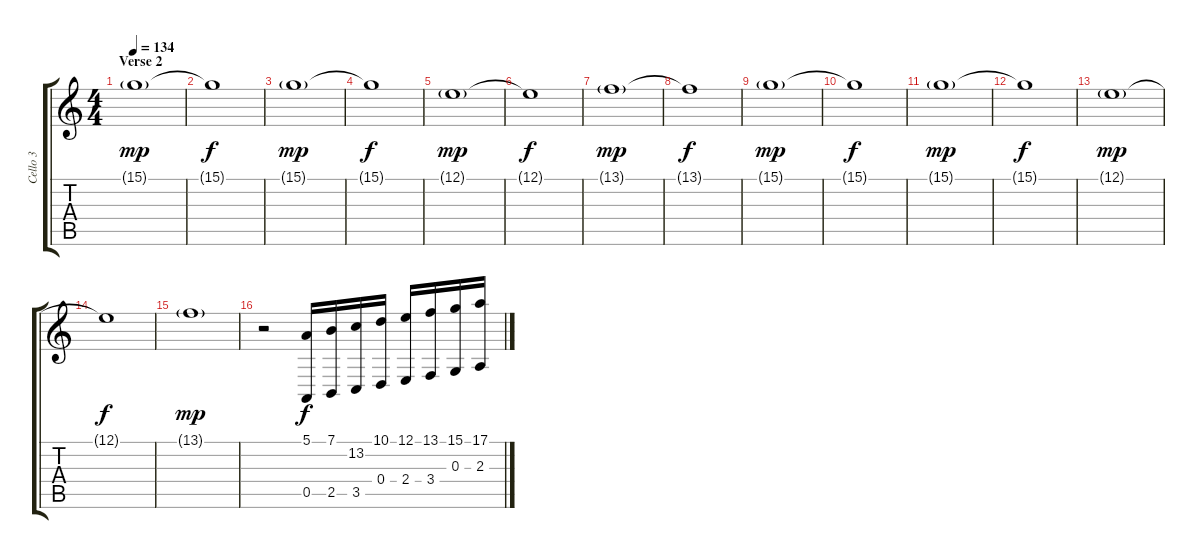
\track ("Cello 3" "Cello 3") {instrument englishhorn}
\staff {score tabs}
\tuning (E4 B3 G3 D3 A2 D2) {hide}
\ts (4 4)
\section ("" "Verse 2")
\tempo 134
\clef g2
\ks c
15.1{g}.1{dy mp} |
15.1{t}.1{dy f} |
15.1{g}.1{dy mp} |
15.1{t}.1{dy f} |
12.1{g}.1{dy mp} |
12.1{t}.1{dy f} |
13.1{g}.1{dy mp} |
13.1{t}.1{dy f} |
15.1{g}.1{dy mp} |
15.1{t}.1{dy f} |
15.1{g}.1{dy mp} |
15.1{t}.1{dy f} |
12.1{g}.1{dy mp} |
12.1{t}.1{dy f} |
13.1{g}.1{dy mp} |
r.2 (5.1 0.5).16{dy f} (7.1 2.5).16 (13.2 3.5).16 (10.1 0.4).16 (12.1 2.4).16 (13.1 3.4).16 (15.1 0.3).16 (17.1 2.3).16
